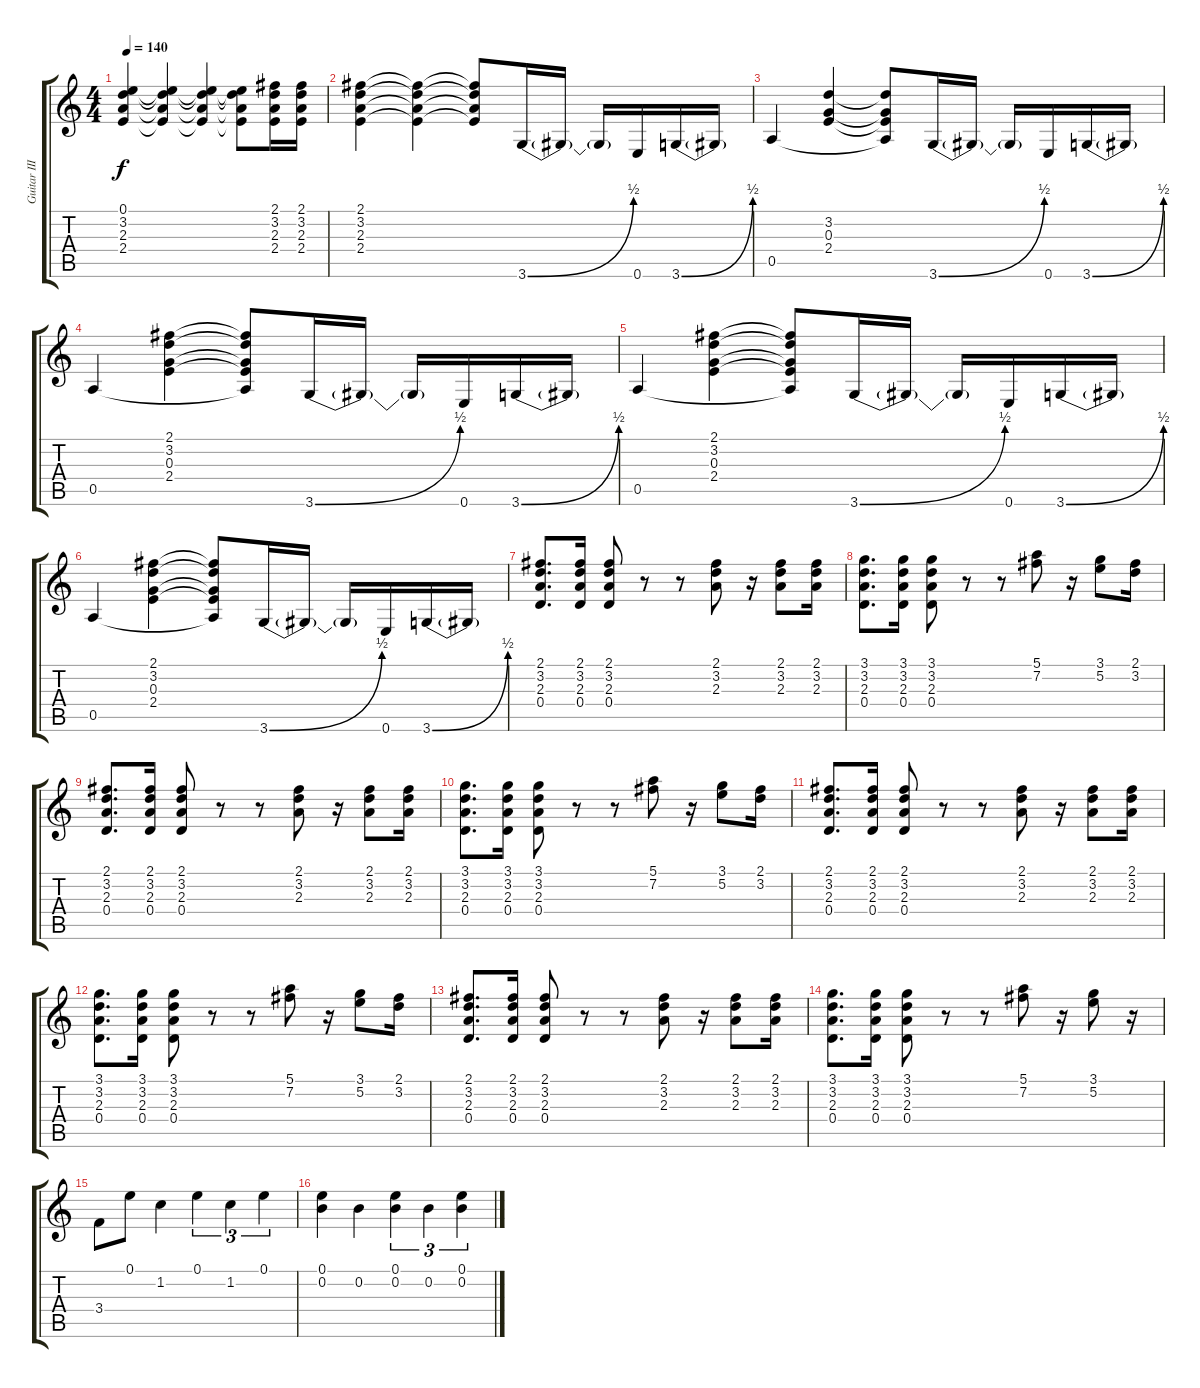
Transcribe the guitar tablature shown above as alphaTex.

\track ("Guitar III (12-string)" "Guitar III") {instrument distortionguitar}
\staff {score tabs}
\tuning (E4 B3 G3 D3 A2 E2) {hide}
\ts (4 4)
\tempo 140
\clef g2
\ks c
(0.1 3.2 2.3 2.4).4{dy f} (0.1{t} 3.2{t} 2.3{t} 2.4{t}).4 (0.1{t} 3.2{t} 2.3{t} 2.4{t}).4 (0.1{t} 3.2{t} 2.3{t} 2.4{t}).8 (2.1 3.2 2.3 2.4).16 (2.1 3.2 2.3 2.4).16 |
(2.1 3.2 2.3 2.4).4 (2.1{t} 3.2{t} 2.3{t} 2.4{t}).4 (2.1{t} 3.2{t} 2.3{t} 2.4{t}).8 3.6{be (bend 0 0 60 2)}.16 3.6{t}.16 3.6{t}.16 0.6.16 3.6{be (bend 0 0 60 2)}.16 3.6{t}.16 |
0.5.4 (3.2 0.3 2.4).4 (3.2{t} 0.3{t} 2.4{t} 0.5{t}).8 3.6{be (bend 0 0 60 2)}.16 3.6{t}.16 3.6{t}.16 0.6.16 3.6{be (bend 0 0 60 2)}.16 3.6{t}.16 |
0.5.4 (2.1 3.2 0.3 2.4).4 (2.1{t} 3.2{t} 0.3{t} 2.4{t} 0.5{t}).8 3.6{be (bend 0 0 60 2)}.16 3.6{t}.16 3.6{t}.16 0.6.16 3.6{be (bend 0 0 60 2)}.16 3.6{t}.16 |
0.5.4 (2.1 3.2 0.3 2.4).4 (2.1{t} 3.2{t} 0.3{t} 2.4{t} 0.5{t}).8 3.6{be (bend 0 0 60 2)}.16 3.6{t}.16 3.6{t}.16 0.6.16 3.6{be (bend 0 0 60 2)}.16 3.6{t}.16 |
0.5.4 (2.1 3.2 0.3 2.4).4 (2.1{t} 3.2{t} 0.3{t} 2.4{t} 0.5{t}).8 3.6{be (bend 0 0 60 2)}.16 3.6{t}.16 3.6{t}.16 0.6.16 3.6{be (bend 0 0 60 2)}.16 3.6{t}.16 |
(2.1 3.2 2.3 0.4).8{d} (2.1 3.2 2.3 0.4).16 (2.1 3.2 2.3 0.4).8 r.8 r.8 (2.1 3.2 2.3).8 r.16 (2.1 3.2 2.3).8 (2.1 3.2 2.3).16 |
(3.1 3.2 2.3 0.4).8{d} (3.1 3.2 2.3 0.4).16 (3.1 3.2 2.3 0.4).8 r.8 r.8 (5.1 7.2).8 r.16 (3.1 5.2).8 (2.1 3.2).16 |
(2.1 3.2 2.3 0.4).8{d} (2.1 3.2 2.3 0.4).16 (2.1 3.2 2.3 0.4).8 r.8 r.8 (2.1 3.2 2.3).8 r.16 (2.1 3.2 2.3).8 (2.1 3.2 2.3).16 |
(3.1 3.2 2.3 0.4).8{d} (3.1 3.2 2.3 0.4).16 (3.1 3.2 2.3 0.4).8 r.8 r.8 (5.1 7.2).8 r.16 (3.1 5.2).8 (2.1 3.2).16 |
(2.1 3.2 2.3 0.4).8{d} (2.1 3.2 2.3 0.4).16 (2.1 3.2 2.3 0.4).8 r.8 r.8 (2.1 3.2 2.3).8 r.16 (2.1 3.2 2.3).8 (2.1 3.2 2.3).16 |
(3.1 3.2 2.3 0.4).8{d} (3.1 3.2 2.3 0.4).16 (3.1 3.2 2.3 0.4).8 r.8 r.8 (5.1 7.2).8 r.16 (3.1 5.2).8 (2.1 3.2).16 |
(2.1 3.2 2.3 0.4).8{d} (2.1 3.2 2.3 0.4).16 (2.1 3.2 2.3 0.4).8 r.8 r.8 (2.1 3.2 2.3).8 r.16 (2.1 3.2 2.3).8 (2.1 3.2 2.3).16 |
(3.1 3.2 2.3 0.4).8{d} (3.1 3.2 2.3 0.4).16 (3.1 3.2 2.3 0.4).8 r.8 r.8 (5.1 7.2).8 r.16 (3.1 5.2).8 r.16 |
3.4.8 0.1.8 1.2.4 0.1.4{tu (3 2)} 1.2.4{tu (3 2)} 0.1.4{tu (3 2)} |
(0.1 0.2).4 0.2.4 (0.1 0.2).4{tu (3 2)} 0.2.4{tu (3 2)} (0.1 0.2).4{tu (3 2)}
